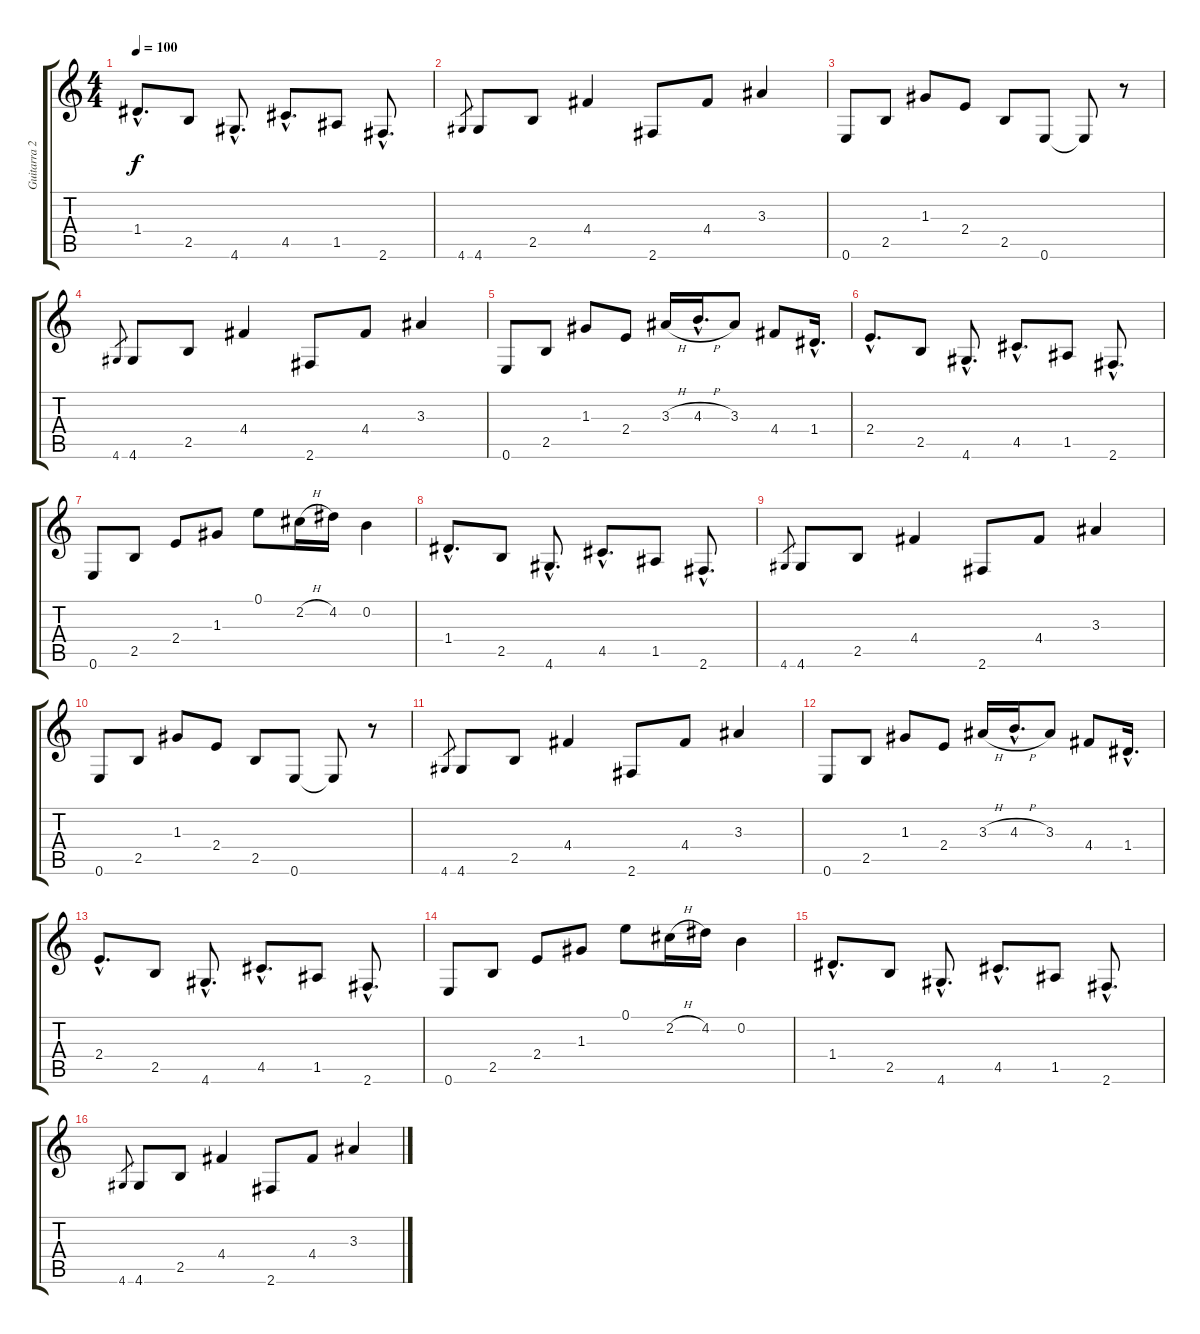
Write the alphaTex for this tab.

\track ("Guitarra 2" "Guitarra 2") {instrument distortionguitar}
\staff {score tabs}
\tuning (E4 B3 G3 D3 A2 E2) {hide}
\ts (4 4)
\tempo 100
\clef g2
\ks c
1.4{hac}.8{d dy f} 2.5.8 4.6{hac}.8{d} 4.5{hac}.8{d} 1.5.8 2.6{hac}.8{d} |
4.6.8{gr} 4.6.8 2.5.8 4.4.4 2.6.8 4.4.8 3.3.4 |
0.6.8 2.5.8 1.3.8 2.4.8 2.5.8 0.6.8 0.6{t}.8 r.8 |
4.6.8{gr} 4.6.8 2.5.8 4.4.4 2.6.8 4.4.8 3.3.4 |
0.6.8 2.5.8 1.3.8 2.4.8 3.3{h}.16 4.3{h hac}.16{d} 3.3.8 4.4.8 1.4{hac}.16{d} |
2.4{hac}.8{d} 2.5.8 4.6{hac}.8{d} 4.5{hac}.8{d} 1.5.8 2.6{hac}.8{d} |
0.6.8 2.5.8 2.4.8 1.3.8 0.1.8 2.2{h}.16 4.2.16 0.2.4 |
1.4{hac}.8{d} 2.5.8 4.6{hac}.8{d} 4.5{hac}.8{d} 1.5.8 2.6{hac}.8{d} |
4.6.8{gr} 4.6.8 2.5.8 4.4.4 2.6.8 4.4.8 3.3.4 |
0.6.8 2.5.8 1.3.8 2.4.8 2.5.8 0.6.8 0.6{t}.8 r.8 |
4.6.8{gr} 4.6.8 2.5.8 4.4.4 2.6.8 4.4.8 3.3.4 |
0.6.8 2.5.8 1.3.8 2.4.8 3.3{h}.16 4.3{h hac}.16{d} 3.3.8 4.4.8 1.4{hac}.16{d} |
2.4{hac}.8{d} 2.5.8 4.6{hac}.8{d} 4.5{hac}.8{d} 1.5.8 2.6{hac}.8{d} |
0.6.8 2.5.8 2.4.8 1.3.8 0.1.8 2.2{h}.16 4.2.16 0.2.4 |
1.4{hac}.8{d} 2.5.8 4.6{hac}.8{d} 4.5{hac}.8{d} 1.5.8 2.6{hac}.8{d} |
4.6.8{gr} 4.6.8 2.5.8 4.4.4 2.6.8 4.4.8 3.3.4
